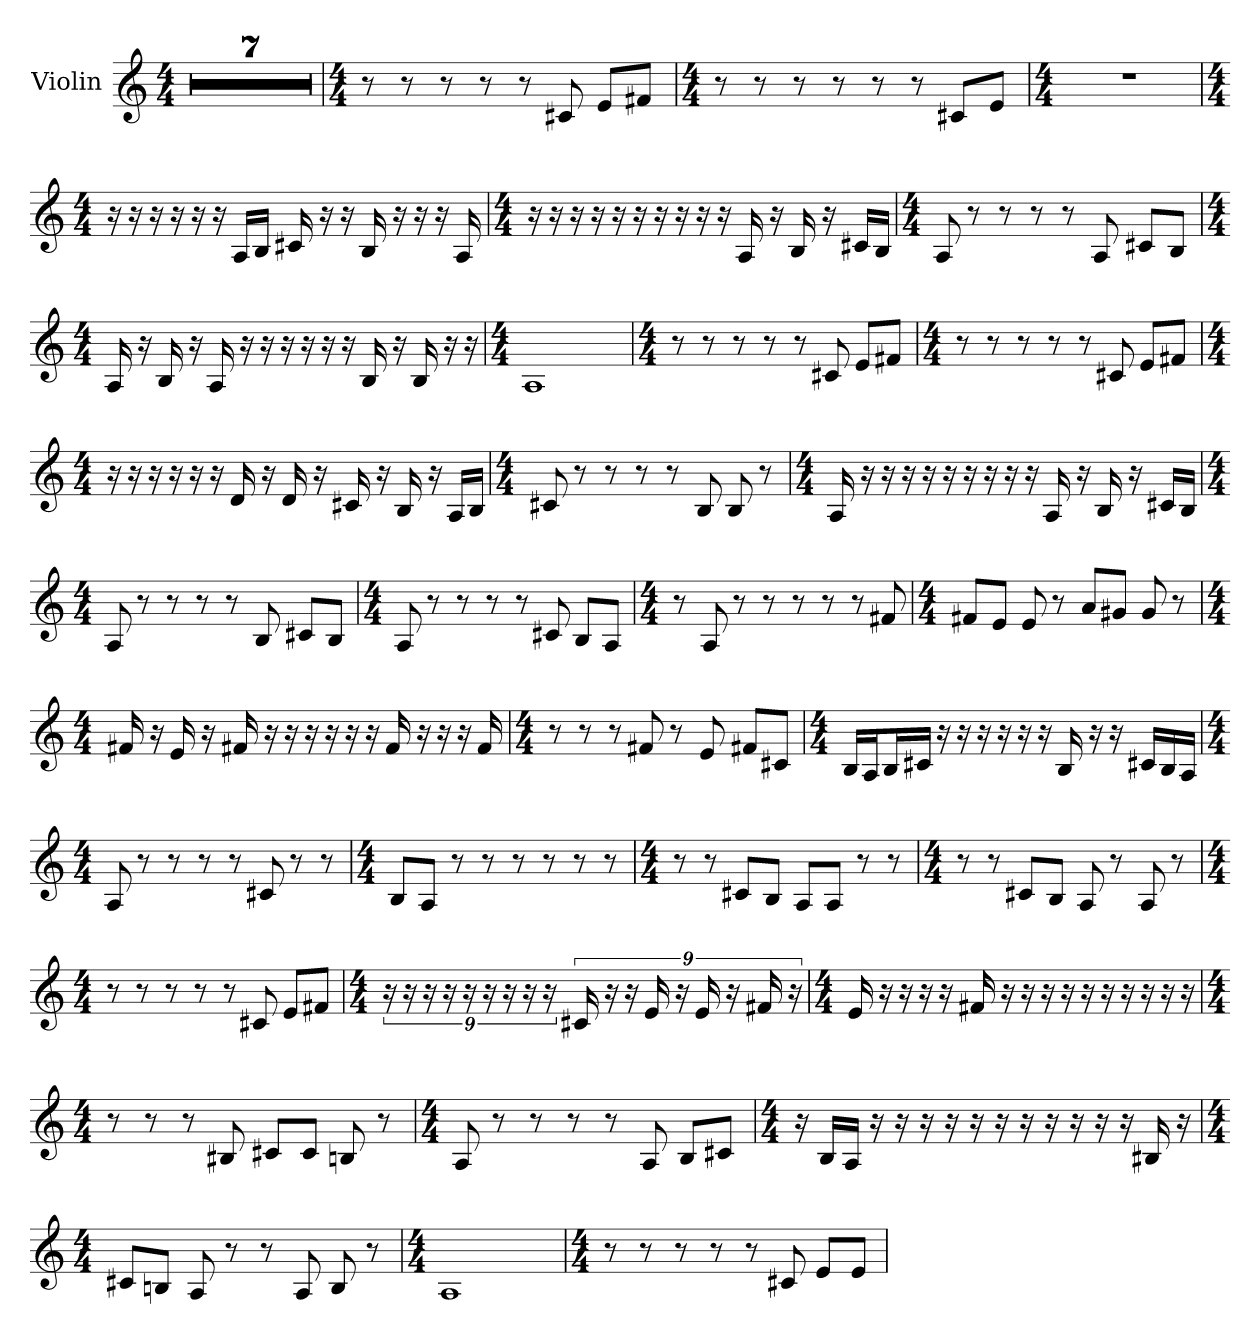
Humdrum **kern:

**kern
*part1
*staff1
*I"Violin
*I'Vln
*M4/4
=
1r
=
*M4/4
1r
=
*M4/4
1r
=
*M4/4
1r
=
*M4/4
1r
=
*M4/4
1r
=
*M4/4
1r
=
*M4/4
8r
8r
8r
8r
8r
8c#X
8eL
8f#XJ
=
*M4/4
8r
8r
8r
8r
8r
8r
8c#XL
8eJ
=
*M4/4
1r
=
*M4/4
16r
16r
16r
16r
16r
16r
16ALL
16BJJ
16c#X
16r
16r
16B
16r
16r
16r
16A
=
*M4/4
16r
16r
16r
16r
16r
16r
16r
16r
16r
16r
16A
16r
16B
16r
16c#XLL
16BJJ
=
*M4/4
8A
8r
8r
8r
8r
8A
8c#XL
8BJ
=
*M4/4
16A
16r
16B
16r
16A
16r
16r
16r
16r
16r
16r
16B
16r
16B
16r
16r
=
*M4/4
1A
=
*M4/4
8r
8r
8r
8r
8r
8c#X
8eL
8f#XJ
=
*M4/4
8r
8r
8r
8r
8r
8c#X
8eL
8f#XJ
=
*M4/4
16r
16r
16r
16r
16r
16r
16d
16r
16d
16r
16c#X
16r
16B
16r
16ALL
16BJJ
=
*M4/4
8c#X
8r
8r
8r
8r
8B
8B
8r
=
*M4/4
16A
16r
16r
16r
16r
16r
16r
16r
16r
16r
16A
16r
16B
16r
16c#XLL
16BJJ
=
*M4/4
8A
8r
8r
8r
8r
8B
8c#XL
8BJ
=
*M4/4
8A
8r
8r
8r
8r
8c#X
8BL
8AJ
=
*M4/4
8r
8A
8r
8r
8r
8r
8r
8f#X
=
*M4/4
8f#XL
8eJ
8e
8r
8aL
8g#XJ
8g#
8r
=
*M4/4
16f#X
16r
16e
16r
16f#X
16r
16r
16r
16r
16r
16r
16f#
16r
16r
16r
16f#
=
*M4/4
8r
8r
8r
8f#X
8r
8e
8f#XL
8c#XJ
=
*M4/4
16BLL
16AJ
16BL
16c#XJJ
16r
16r
16r
16r
16r
16r
16B
16r
16r
16c#XLL
16B
16AJJ
=
*M4/4
8A
8r
8r
8r
8r
8c#X
8r
8r
=
*M4/4
8BL
8AJ
8r
8r
8r
8r
8r
8r
=
*M4/4
8r
8r
8c#XL
8BJ
8AL
8AJ
8r
8r
=
*M4/4
8r
8r
8c#XL
8BJ
8A
8r
8A
8r
=
*M4/4
8r
8r
8r
8r
8r
8c#X
8eL
8f#XJ
=
*M4/4
18r
18r
18r
18r
18r
18r
18r
18r
18r
18c#X
18r
18r
18e
18r
18e
18r
18f#X
18r
=
*M4/4
16e
16r
16r
16r
16r
16f#X
16r
16r
16r
16r
16r
16r
16r
16r
16r
16r
=
*M4/4
8r
8r
8r
8B#X
8c#XL
8c#J
8Bn
8r
=
*M4/4
8A
8r
8r
8r
8r
8A
8BL
8c#XJ
=
*M4/4
16r
16BLL
16AJJ
16r
16r
16r
16r
16r
16r
16r
16r
16r
16r
16r
16B#X
16r
=
*M4/4
8c#XL
8BnJ
8A
8r
8r
8A
8B
8r
=
*M4/4
1A
=
*M4/4
8r
8r
8r
8r
8r
8c#X
8eL
8eJ
=
*-
